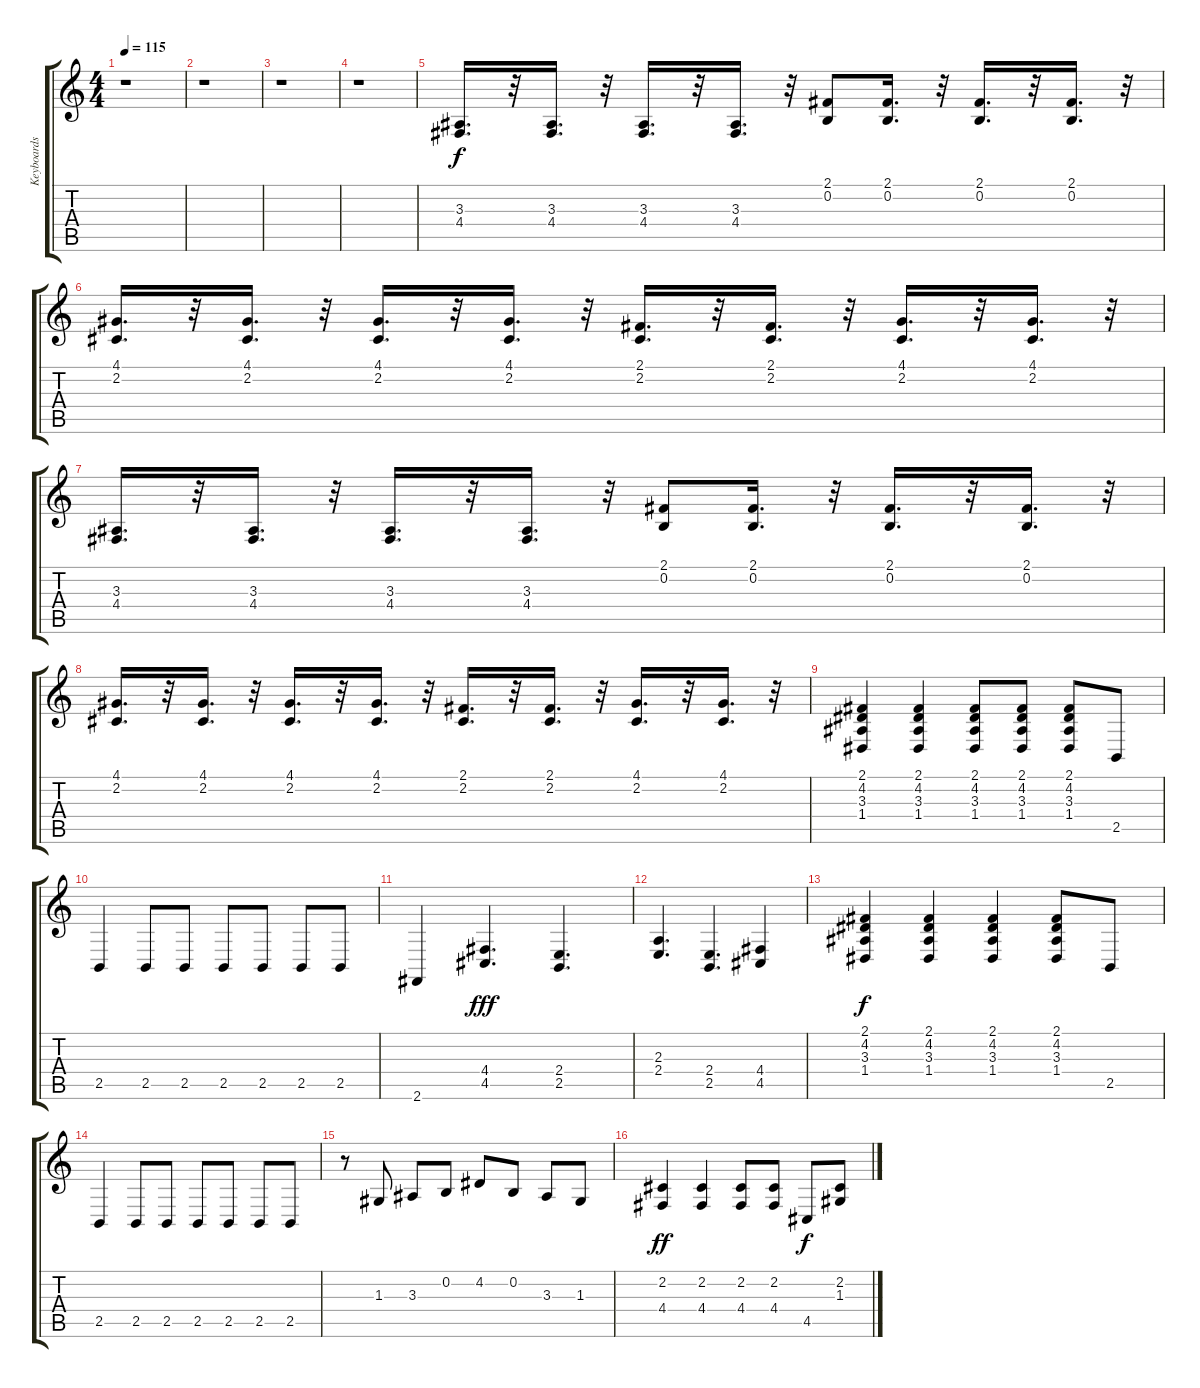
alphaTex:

\track ("Keyboards" "Keyboards") {instrument rockorgan}
\staff {score tabs}
\tuning (E4 B3 G3 D3 A2 E2) {hide}
\ts (4 4)
\tempo 115
\clef g2
\ks c
r.1{dy f} |
r.1 |
r.1 |
r.1 |
(3.3 4.4).16{d} r.32 (3.3 4.4).16{d} r.32 (3.3 4.4).16{d} r.32 (3.3 4.4).16{d} r.32 (2.1 0.2).8 (2.1 0.2).16{d} r.32 (2.1 0.2).16{d} r.32 (2.1 0.2).16{d} r.32 |
(4.1 2.2).16{d} r.32 (4.1 2.2).16{d} r.32 (4.1 2.2).16{d} r.32 (4.1 2.2).16{d} r.32 (2.1 2.2).16{d} r.32 (2.1 2.2).16{d} r.32 (4.1 2.2).16{d} r.32 (4.1 2.2).16{d} r.32 |
(3.3 4.4).16{d} r.32 (3.3 4.4).16{d} r.32 (3.3 4.4).16{d} r.32 (3.3 4.4).16{d} r.32 (2.1 0.2).8 (2.1 0.2).16{d} r.32 (2.1 0.2).16{d} r.32 (2.1 0.2).16{d} r.32 |
(4.1 2.2).16{d} r.32 (4.1 2.2).16{d} r.32 (4.1 2.2).16{d} r.32 (4.1 2.2).16{d} r.32 (2.1 2.2).16{d} r.32 (2.1 2.2).16{d} r.32 (4.1 2.2).16{d} r.32 (4.1 2.2).16{d} r.32 |
(2.1 4.2 3.3 1.4).4 (2.1 4.2 3.3 1.4).4 (2.1 4.2 3.3 1.4).8 (2.1 4.2 3.3 1.4).8 (2.1 4.2 3.3 1.4).8 2.5.8 |
2.5.4 2.5.8 2.5.8 2.5.8 2.5.8 2.5.8 2.5.8 |
2.6.4 (4.4 4.5).4{d dy fff} (2.4 2.5).4{d} |
(2.3 2.4).4{d} (2.4 2.5).4{d} (4.4 4.5).4 |
(2.1 4.2 3.3 1.4).4{dy f} (2.1 4.2 3.3 1.4).4 (2.1 4.2 3.3 1.4).4 (2.1 4.2 3.3 1.4).8 2.5.8 |
2.5.4 2.5.8 2.5.8 2.5.8 2.5.8 2.5.8 2.5.8 |
r.8 1.3.8 3.3.8 0.2.8 4.2.8 0.2.8 3.3.8 1.3.8 |
(2.2 4.4).4{dy ff} (2.2 4.4).4 (2.2 4.4).8 (2.2 4.4).8 4.5.8{dy f} (2.2 1.3).8
